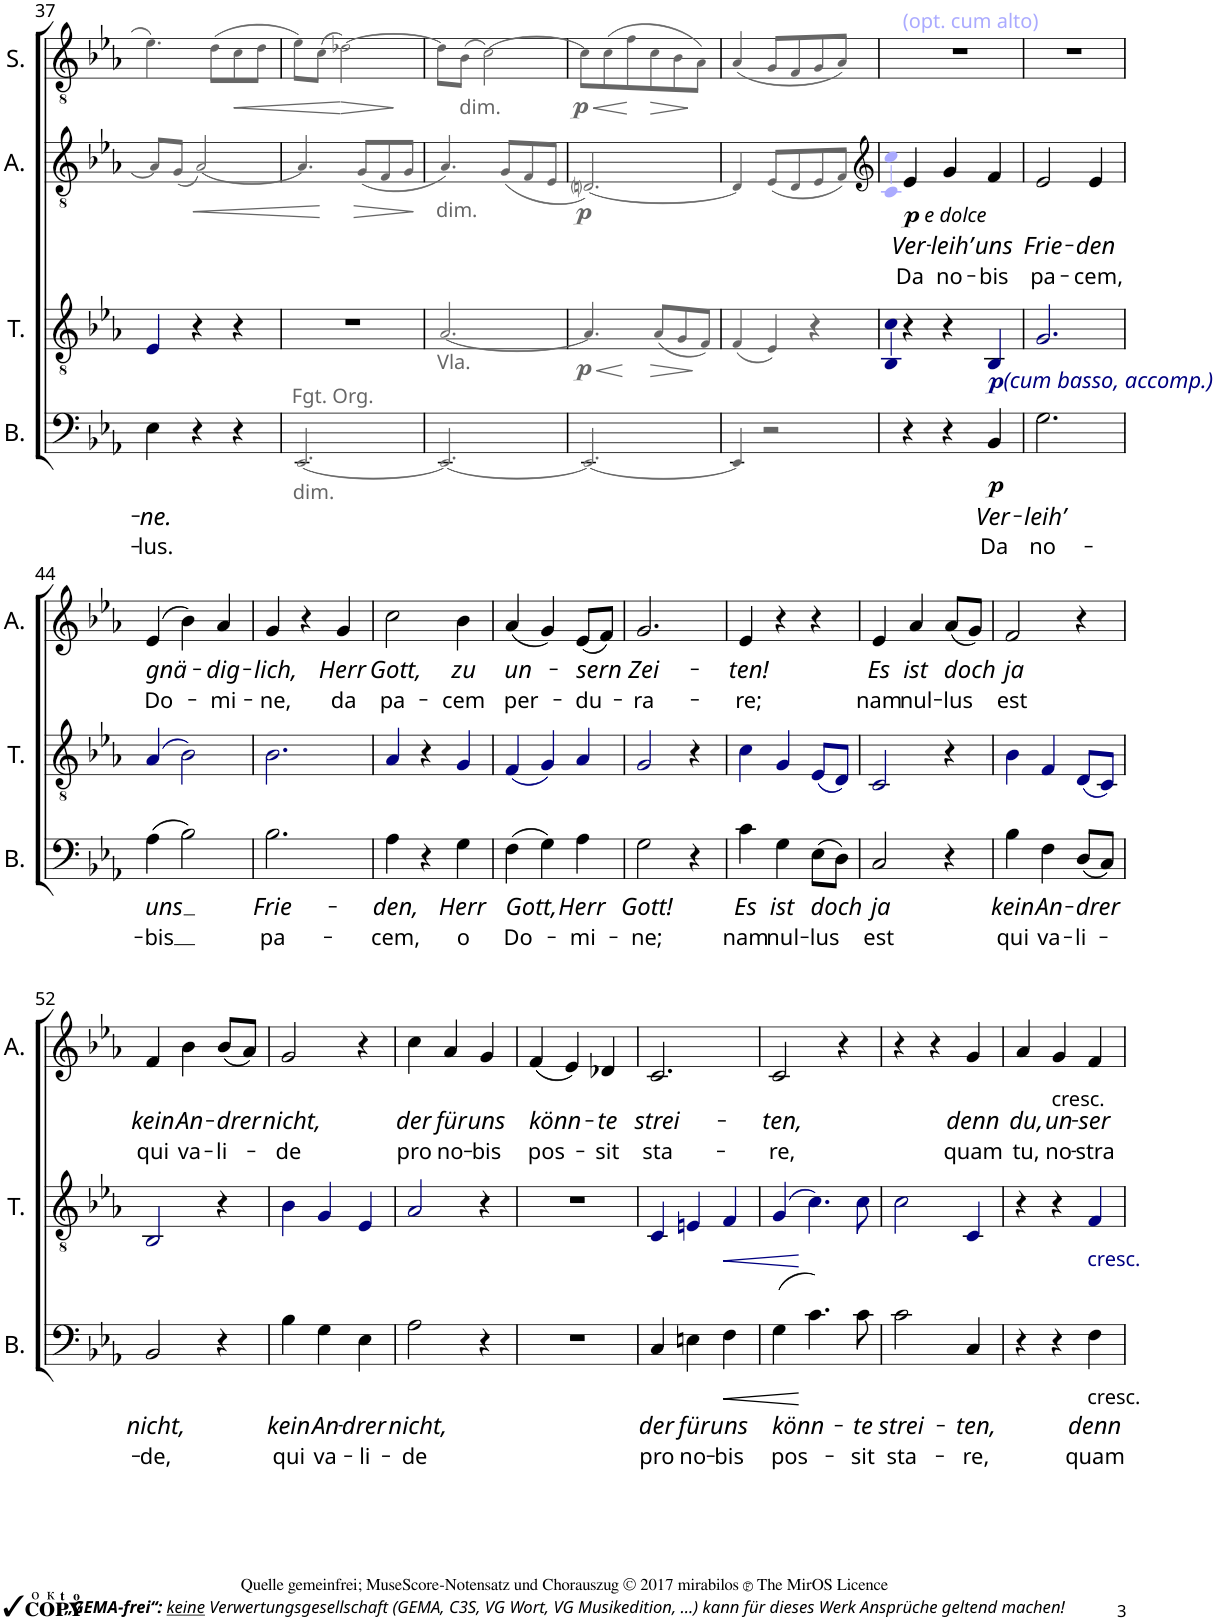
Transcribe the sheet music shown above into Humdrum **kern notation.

**kern	**text	**text	**dynam	**kern	**dynam	**kern	**text	**text	**dynam	**kern	**dynam
*part4	*part4	*part4	*part4	*part3	*part3	*part2	*part2	*part2	*part2	*part1	*part1
*staff4	*staff4	*staff4	*staff4	*staff3	*staff3	*staff2	*staff2	*staff2	*staff2	*staff1	*staff1
*I"Baß	*	*	*	*I"Tenor	*	*I"Alt	*	*	*	*I"Sopran	*
*I'B.	*	*	*	*I'T.	*	*I'A.	*	*	*	*I'S.	*
!!LO:PB:g=z
*clefF4	*	*	*	*clefGv2	*	*clefGv2	*	*	*	*clefGv2	*
*k[b-e-a-]	*	*	*	*k[b-e-a-]	*	*k[b-e-a-]	*	*	*	*k[b-e-a-]	*
*M3/4	*	*	*	*M3/4	*	*M3/4	*	*	*	*M3/4	*
=37	=37	=37	=37	=37	=37	=37	=37	=37	=37	=37	=37
!	!LO:LY:b	!LO:LY:b	!	!	!	!	!	!	!	!	!
4E-\	-ne.	-lus.	.	4E-i/	.	8A-j/L	.	.	.	4.e-j\	.
.	.	.	.	.	.	(8Gj/J	.	.	.	.	.
!	!	!	!	!	!	!	!	!	!LO:HP:b	!	!
4r	.	.	.	4r	.	2A-j/)	.	.	<	.	.
.	.	.	.	.	.	.	.	.	.	(8dj\L	.
!	!	!	!	!	!	!	!	!	!	!	!LO:HP:b
4r	.	.	.	4r	.	.	.	.	.	8cj\	<
.	.	.	.	.	.	.	.	.	.	8dj\J	.
=38	=38	=38	=38	=38	=38	=38	=38	=38	=38	=38	=38
!LO:TX:a:color=#666666:t=Fgt. Org.	!	!	!	!	!	!	!	!	!	!	!
!LO:TX:b:color=#666666:t=dim.	!	!	!	!	!	!	!	!	!	!	!
2.EE-j/	.	.	.	2.r	.	4.A-j/	.	.	.	8e-j\L)	.
.	.	.	.	.	.	.	.	.	.	(8cj\J	.
!	!	!	!	!	!	!	!	!	!	!	!LO:HP:n=1:b
.	.	.	.	.	.	.	.	.	.	2d-Xj\)	[ >
!	!	!	!	!	!	!	!	!	!LO:HP:n=1:b	!	!
.	.	.	.	.	.	(8Gj/L	.	.	[ >	.	.
.	.	.	.	.	.	8Fj/	.	.	.	.	.
.	.	.	.	.	.	8Gj/J	.	.	.	.	.
.	.	.	.	.	.	.	.	.	]	.	]
=39	=39	=39	=39	=39	=39	=39	=39	=39	=39	=39	=39
!	!	!	!	!	!	!LO:TX:b:color=#666666:t=dim.	!	!	!	!	!
!	!	!	!	!LO:TX:b:color=#666666:t=Vla.	!	!	!	!	!	!	!
2.EE-j/	.	.	.	2.A-j/	.	4.A-j/)	.	.	.	8d-j\L	.
!	!	!	!	!	!	!	!	!	!	!LO:TX:b:color=#666666:t=dim.	!
.	.	.	.	.	.	.	.	.	.	(8B-j\J	.
.	.	.	.	.	.	.	.	.	.	2cj\)	.
.	.	.	.	.	.	(8Gj/L	.	.	.	.	.
.	.	.	.	.	.	8Fj/	.	.	.	.	.
.	.	.	.	.	.	8E-j/J	.	.	.	.	.
=40	=40	=40	=40	=40	=40	=40	=40	=40	=40	=40	=40
!	!	!	!	!	!LO:HP:b	!	!	!	!	!	!LO:HP:b
!	!	!	!	!	!LO:DY:n=1:b	!	!	!	!LO:DY:b	!	!LO:DY:n=1:b
2.EE-j/	.	.	.	4.A-j/	< p	2.DnZj/)	.	.	p	8cj\L	< p
.	.	.	.	.	.	.	.	.	.	(8cj\	.
.	.	.	.	.	.	.	.	.	.	8fj\	.
!	!	!	!	!	!LO:HP:n=1:b	!	!	!	!	!	!LO:HP:n=1:b
.	.	.	.	(8A-j/L	[ >	.	.	.	.	8cj\	[ >
.	.	.	.	8Gj/	.	.	.	.	.	8B-j\	.
.	.	.	.	8Fj/J)	.	.	.	.	.	8A-j\J)	.
.	.	.	.	.	]	.	.	.	.	.	]
=41	=41	=41	=41	=41	=41	=41	=41	=41	=41	=41	=41
4EE-j/	.	.	.	(4Fj/	.	4Dj/	.	.	.	(4A-j/	.
2r	.	.	.	4E-j/)	.	(8E-j/L	.	.	.	8Gj/L	.
.	.	.	.	.	.	8Dj/	.	.	.	8Fj/	.
.	.	.	.	4r	.	8E-j/	.	.	.	8Gj/	.
.	.	.	.	.	.	8Fj/J)	.	.	.	8A-j/J)	.
=42	=42	=42	=42	=42	=42	=42	=42	=42	=42	=42	=42
*	*	*	*	*	*	*clefG2	*	*	*	*	*
!	!	!	!	!	!	!	!	!	!	!LO:TX:a:color=#AAAAFF:t=(opt. cum alto)	!
!	!	!	!	!	!	!	!LO:LY:b	!LO:LY:b	!LO:DY:b	!	!
!	!	!	!	!	!	!	!	!	!LO:DY:n=1:b	!	!
4r	.	.	.	4r	.	4e-/	Ver-	Da	p other-dynamics	2.r	.
!	!	!	!	!	!	!	!LO:LY:b	!LO:LY:b	!	!	!
4r	.	.	.	4r	.	4g/	-leih’	no-	.	.	.
!	!LO:LY:b	!LO:LY:b	!LO:DY:b	!	!LO:DY:b	!	!LO:LY:b	!LO:LY:b	!	!	!
!	!	!	!	!	!LO:DY:n=1:b	!	!	!	!	!	!
4BB-/	Ver-	Da	p	4BB-i/	p other-dynamics	4f/	uns	-bis	.	.	.
=43	=43	=43	=43	=43	=43	=43	=43	=43	=43	=43	=43
!	!LO:LY:b	!LO:LY:b	!	!	!	!	!LO:LY:b	!LO:LY:b	!	!	!
2.G\	-leih’	no-	.	2.Gi/	.	2e-/	Frie-	pa-	.	2.r	.
!	!	!	!	!	!	!	!LO:LY:b	!LO:LY:b	!	!	!
.	.	.	.	.	.	4e-/	-den	-cem,	.	.	.
!!LO:LB:g=z
=44	=44	=44	=44	=44	=44	=44	=44	=44	=44	=44	=44
!	!LO:LY:b	!LO:LY:b	!	!	!	!	!LO:LY:b	!LO:LY:b	!	!	!
(4A-\	uns	-bis	.	(4A-i/	.	(4e-/	gnä-	Do-	.	2.r	.
2B-\)	.	.	.	2B-i\)	.	4b-\)	.	.	.	.	.
!	!	!	!	!	!	!	!LO:LY:b	!LO:LY:b	!	!	!
.	.	.	.	.	.	4a-/	-dig-	-mi-	.	.	.
=45	=45	=45	=45	=45	=45	=45	=45	=45	=45	=45	=45
!	!LO:LY:b	!LO:LY:b	!	!	!	!	!LO:LY:b	!LO:LY:b	!	!	!
2.B-\	Frie-	pa-	.	2.B-i\	.	4g/	-lich,	-ne,	.	2.r	.
.	.	.	.	.	.	4r	.	.	.	.	.
!	!	!	!	!	!	!	!LO:LY:b	!LO:LY:b	!	!	!
.	.	.	.	.	.	4g/	Herr	da	.	.	.
=46	=46	=46	=46	=46	=46	=46	=46	=46	=46	=46	=46
!	!LO:LY:b	!LO:LY:b	!	!	!	!	!LO:LY:b	!LO:LY:b	!	!	!
4A-\	-den,	-cem,	.	4A-i/	.	2cc\	Gott,	pa-	.	2.r	.
4r	.	.	.	4r	.	.	.	.	.	.	.
!	!LO:LY:b	!LO:LY:b	!	!	!	!	!LO:LY:b	!LO:LY:b	!	!	!
4G\	Herr	o	.	4Gi/	.	4b-\	zu	-cem	.	.	.
=47	=47	=47	=47	=47	=47	=47	=47	=47	=47	=47	=47
!	!LO:LY:b	!LO:LY:b	!	!	!	!	!LO:LY:b	!LO:LY:b	!	!	!
(4F\	Gott,	Do-	.	(4Fi/	.	(4a-/	un-	per-	.	2.r	.
4G\)	.	.	.	4Gi/)	.	4g/)	.	.	.	.	.
!	!LO:LY:b	!LO:LY:b	!	!	!	!	!LO:LY:b	!LO:LY:b	!	!	!
4A-\	Herr	-mi-	.	4A-i/	.	(8e-/L	-sern	-du-	.	.	.
.	.	.	.	.	.	8f/J)	.	.	.	.	.
=48	=48	=48	=48	=48	=48	=48	=48	=48	=48	=48	=48
!	!LO:LY:b	!LO:LY:b	!	!	!	!	!LO:LY:b	!LO:LY:b	!	!	!
2G\	Gott!	-ne;	.	2Gi/	.	2.g/	Zei-	-ra-	.	2.r	.
4r	.	.	.	4r	.	.	.	.	.	.	.
=49	=49	=49	=49	=49	=49	=49	=49	=49	=49	=49	=49
!	!LO:LY:b	!LO:LY:b	!	!	!	!	!LO:LY:b	!LO:LY:b	!	!	!
4c\	Es	nam	.	4ci\	.	4e-/	-ten!	-re;	.	2.r	.
!	!LO:LY:b	!LO:LY:b	!	!	!	!	!	!	!	!	!
4G\	ist	nul-	.	4Gi/	.	4r	.	.	.	.	.
!	!LO:LY:b	!LO:LY:b	!	!	!	!	!	!	!	!	!
(8E-\L	doch	-lus	.	(8E-i/L	.	4r	.	.	.	.	.
8D\J)	.	.	.	8Di/J)	.	.	.	.	.	.	.
=50	=50	=50	=50	=50	=50	=50	=50	=50	=50	=50	=50
!	!LO:LY:b	!LO:LY:b	!	!	!	!	!LO:LY:b	!LO:LY:b	!	!	!
2C/	ja	est	.	2Ci/	.	4e-/	Es	nam	.	2.r	.
!	!	!	!	!	!	!	!LO:LY:b	!LO:LY:b	!	!	!
.	.	.	.	.	.	4a-/	ist	nul-	.	.	.
!	!	!	!	!	!	!	!LO:LY:b	!LO:LY:b	!	!	!
4r	.	.	.	4r	.	(8a-/L	doch	-lus	.	.	.
.	.	.	.	.	.	8g/J)	.	.	.	.	.
=51	=51	=51	=51	=51	=51	=51	=51	=51	=51	=51	=51
!	!LO:LY:b	!LO:LY:b	!	!	!	!	!LO:LY:b	!LO:LY:b	!	!	!
4B-\	kein	qui	.	4B-i\	.	2f/	ja	est	.	2.r	.
!	!LO:LY:b	!LO:LY:b	!	!	!	!	!	!	!	!	!
4F\	An-	va-	.	4Fi/	.	.	.	.	.	.	.
!	!LO:LY:b	!LO:LY:b	!	!	!	!	!	!	!	!	!
(8D/L	-drer	-li-	.	(8Di/L	.	4r	.	.	.	.	.
8C/J)	.	.	.	8Ci/J)	.	.	.	.	.	.	.
!!LO:LB:g=z
=52	=52	=52	=52	=52	=52	=52	=52	=52	=52	=52	=52
!	!LO:LY:b	!LO:LY:b	!	!	!	!	!LO:LY:b	!LO:LY:b	!	!	!
2BB-/	nicht,	-de,	.	2BB-i/	.	4f/	kein	qui	.	2.r	.
!	!	!	!	!	!	!	!LO:LY:b	!LO:LY:b	!	!	!
.	.	.	.	.	.	4b-\	An-	va-	.	.	.
!	!	!	!	!	!	!	!LO:LY:b	!LO:LY:b	!	!	!
4r	.	.	.	4r	.	(8b-/L	-drer	-li-	.	.	.
.	.	.	.	.	.	8a-/J)	.	.	.	.	.
=53	=53	=53	=53	=53	=53	=53	=53	=53	=53	=53	=53
!	!LO:LY:b	!LO:LY:b	!	!	!	!	!LO:LY:b	!LO:LY:b	!	!	!
4B-\	kein	qui	.	4B-i\	.	2g/	nicht,	-de	.	2.r	.
!	!LO:LY:b	!LO:LY:b	!	!	!	!	!	!	!	!	!
4G\	An-	va-	.	4Gi/	.	.	.	.	.	.	.
!	!LO:LY:b	!LO:LY:b	!	!	!	!	!	!	!	!	!
4E-\	-drer	-li-	.	4E-i/	.	4r	.	.	.	.	.
=54	=54	=54	=54	=54	=54	=54	=54	=54	=54	=54	=54
!	!LO:LY:b	!LO:LY:b	!	!	!	!	!LO:LY:b	!LO:LY:b	!	!	!
2A-\	nicht,	-de	.	2A-i/	.	4cc\	der	pro	.	2.r	.
!	!	!	!	!	!	!	!LO:LY:b	!LO:LY:b	!	!	!
.	.	.	.	.	.	4a-/	für	no-	.	.	.
!	!	!	!	!	!	!	!LO:LY:b	!LO:LY:b	!	!	!
4r	.	.	.	4r	.	4g/	uns	-bis	.	.	.
=55	=55	=55	=55	=55	=55	=55	=55	=55	=55	=55	=55
!	!	!	!	!	!	!	!LO:LY:b	!LO:LY:b	!	!	!
2.r	.	.	.	2.r	.	(4f/	könn-	pos-	.	2.r	.
.	.	.	.	.	.	4e-/)	.	.	.	.	.
!	!	!	!	!	!	!	!LO:LY:b	!LO:LY:b	!	!	!
.	.	.	.	.	.	4d-X/	-te	-sit	.	.	.
=56	=56	=56	=56	=56	=56	=56	=56	=56	=56	=56	=56
!	!LO:LY:b	!LO:LY:b	!	!	!	!	!LO:LY:b	!LO:LY:b	!	!	!
4C/	der	pro	.	4Ci/	.	2.c/	strei-	sta-	.	2.r	.
!	!LO:LY:b	!LO:LY:b	!	!	!	!	!	!	!	!	!
4En\	für	no-	.	4Eni/	.	.	.	.	.	.	.
!	!LO:LY:b	!LO:LY:b	!LO:HP:b	!	!LO:HP:b	!	!	!	!	!	!
4F\	uns	-bis	<	4Fi/	<	.	.	.	.	.	.
=57	=57	=57	=57	=57	=57	=57	=57	=57	=57	=57	=57
!	!LO:LY:b	!LO:LY:b	!	!	!	!	!LO:LY:b	!LO:LY:b	!	!	!
(4G\	könn-	pos-	.	(4Gi/	.	2c/	-ten,	-re,	.	2.r	.
4.c\)	.	.	[	4.ci\)	[	.	.	.	.	.	.
.	.	.	.	.	.	4r	.	.	.	.	.
!	!LO:LY:b	!LO:LY:b	!	!	!	!	!	!	!	!	!
8c\	-te	-sit	.	8ci\	.	.	.	.	.	.	.
=58	=58	=58	=58	=58	=58	=58	=58	=58	=58	=58	=58
!	!LO:LY:b	!LO:LY:b	!	!	!	!	!	!	!	!	!
2c\	strei-	sta-	.	2ci\	.	4r	.	.	.	2.r	.
.	.	.	.	.	.	4r	.	.	.	.	.
!	!LO:LY:b	!LO:LY:b	!	!	!	!	!LO:LY:b	!LO:LY:b	!	!	!
4C/	-ten,	-re,	.	4Ci/	.	4g/	denn	quam	.	.	.
=59	=59	=59	=59	=59	=59	=59	=59	=59	=59	=59	=59
!	!	!	!	!	!	!	!LO:LY:b	!LO:LY:b	!	!	!
4r	.	.	.	4r	.	4a-/	du,	tu,	.	2.r	.
!	!	!	!	!	!	!LO:TX:b:t=cresc.	!	!	!	!	!
!	!	!	!	!	!	!	!LO:LY:b	!LO:LY:b	!	!	!
4r	.	.	.	4r	.	4g/	un-	no-	.	.	.
!	!	!	!	!LO:TX:b:color=#000080:t=cresc.	!	!	!	!	!	!	!
!LO:TX:b:t=cresc.	!	!	!	!	!	!	!	!	!	!	!
!	!LO:LY:b	!LO:LY:b	!	!	!	!	!LO:LY:b	!LO:LY:b	!	!	!
4F\	denn	quam	.	4Fi/	.	4f/	-ser	-stra	.	.	.
=	=	=	=	=	=	=	=	=	=	=	=
*-	*-	*-	*-	*-	*-	*-	*-	*-	*-	*-	*-
